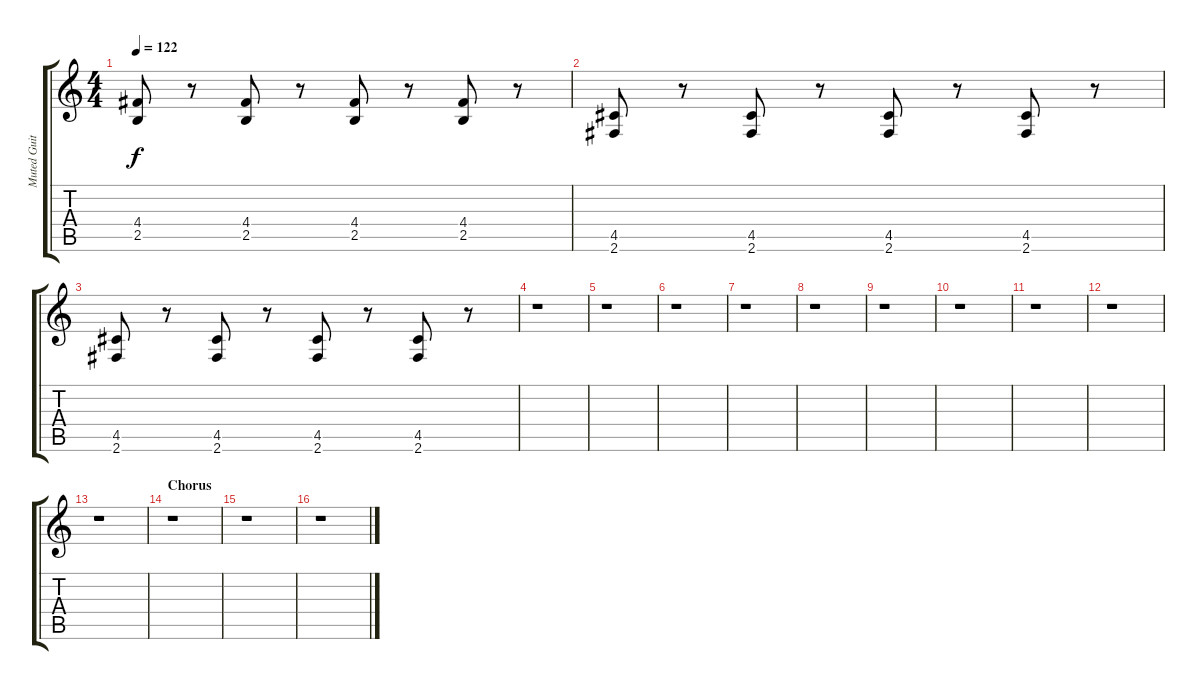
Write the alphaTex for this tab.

\track ("Muted Guitar" "Muted Guit") {instrument electricguitarmuted}
\staff {score tabs}
\tuning (E4 B3 G3 D3 A2 E2) {hide}
\ts (4 4)
\tempo 122
\clef g2
\ks c
(4.4 2.5).8{dy f} r.8 (4.4 2.5).8 r.8 (4.4 2.5).8 r.8 (4.4 2.5).8 r.8 |
(4.5 2.6).8 r.8 (4.5 2.6).8 r.8 (4.5 2.6).8 r.8 (4.5 2.6).8 r.8 |
(4.5 2.6).8 r.8 (4.5 2.6).8 r.8 (4.5 2.6).8 r.8 (4.5 2.6).8 r.8 |
r.1 |
r.1 |
r.1 |
r.1 |
r.1 |
r.1 |
r.1 |
r.1 |
r.1 |
r.1 |
\section ("" "Chorus")
r.1 |
r.1 |
r.1
